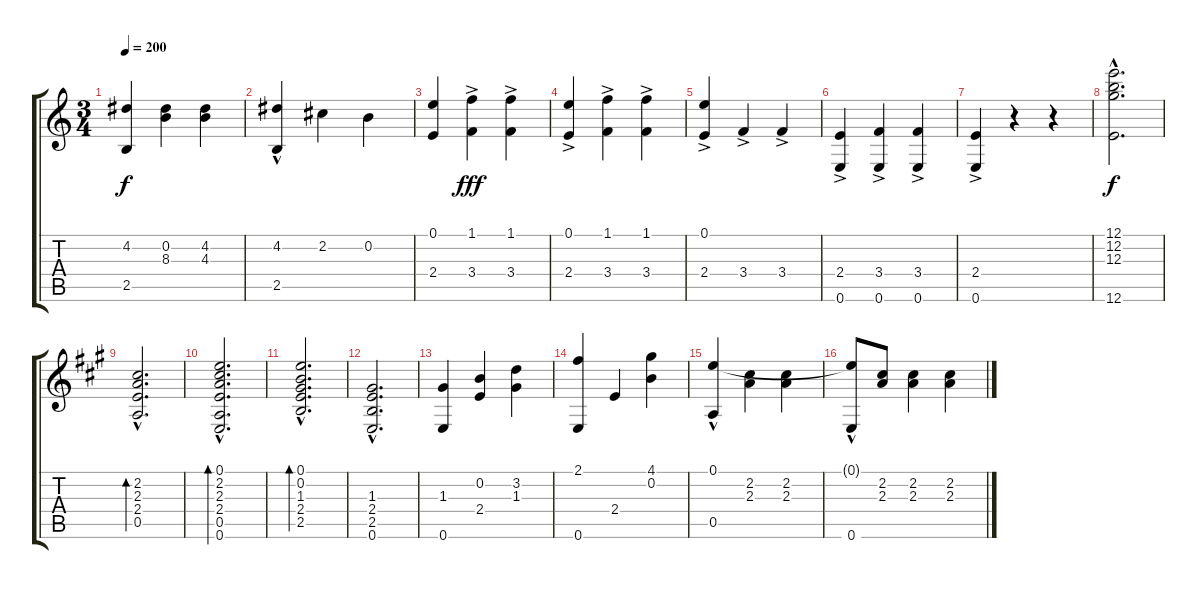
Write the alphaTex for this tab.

\track "" {instrument acousticguitarnylon}
\staff {score tabs}
\tuning (E4 B3 G3 D3 A2 E2) {hide}
\ts (3 4)
\tempo 200
\clef g2
\ks c
(4.2 2.5).4{lyrics (0 "") lyrics (1 "") lyrics (2 "") lyrics (3 "") lyrics (4 "") dy f} (0.2 8.3).4{lyrics (0 "") lyrics (1 "") lyrics (2 "") lyrics (3 "") lyrics (4 "")} (4.2 4.3).4{lyrics (0 "") lyrics (1 "") lyrics (2 "") lyrics (3 "") lyrics (4 "")} |
(4.2 2.5{hac}).4{lyrics (0 "") lyrics (1 "") lyrics (2 "") lyrics (3 "") lyrics (4 "")} 2.2.4{lyrics (0 "") lyrics (1 "") lyrics (2 "") lyrics (3 "") lyrics (4 "")} 0.2.4{lyrics (0 "") lyrics (1 "") lyrics (2 "") lyrics (3 "") lyrics (4 "")} |
(0.1 2.4).4{lyrics (0 "") lyrics (1 "") lyrics (2 "") lyrics (3 "") lyrics (4 "")} (1.1{ac} 3.4{ac}).4{lyrics (0 "") lyrics (1 "") lyrics (2 "") lyrics (3 "") lyrics (4 "") dy fff} (1.1{ac} 3.4{ac}).4{lyrics (0 "") lyrics (1 "") lyrics (2 "") lyrics (3 "") lyrics (4 "")} |
(0.1{ac} 2.4{ac}).4{lyrics (0 "") lyrics (1 "") lyrics (2 "") lyrics (3 "") lyrics (4 "")} (1.1{ac} 3.4{ac}).4{lyrics (0 "") lyrics (1 "") lyrics (2 "") lyrics (3 "") lyrics (4 "")} (1.1{ac} 3.4{ac}).4{lyrics (0 "") lyrics (1 "") lyrics (2 "") lyrics (3 "") lyrics (4 "")} |
(0.1{ac} 2.4{ac}).4{lyrics (0 "") lyrics (1 "") lyrics (2 "") lyrics (3 "") lyrics (4 "")} 3.4{ac}.4{lyrics (0 "") lyrics (1 "") lyrics (2 "") lyrics (3 "") lyrics (4 "")} 3.4{ac}.4{lyrics (0 "") lyrics (1 "") lyrics (2 "") lyrics (3 "") lyrics (4 "")} |
(2.4{ac} 0.6{ac}).4{lyrics (0 "") lyrics (1 "") lyrics (2 "") lyrics (3 "") lyrics (4 "")} (3.4{ac} 0.6{ac}).4{lyrics (0 "") lyrics (1 "") lyrics (2 "") lyrics (3 "") lyrics (4 "")} (3.4{ac} 0.6{ac}).4{lyrics (0 "") lyrics (1 "") lyrics (2 "") lyrics (3 "") lyrics (4 "")} |
(2.4{ac} 0.6{ac}).4{lyrics (0 "") lyrics (1 "") lyrics (2 "") lyrics (3 "") lyrics (4 "")} r.4 r.4 |
(12.1{hac} 12.2{hac} 12.3{hac} 12.6{hac}).2{d lyrics (0 "") lyrics (1 "") lyrics (2 "") lyrics (3 "") lyrics (4 "") dy f} |
\ks a
(2.2{hac} 2.3{hac} 2.4{hac} 0.5{hac}).2{d bd 480 lyrics (0 "") lyrics (1 "") lyrics (2 "") lyrics (3 "") lyrics (4 "")} |
(0.1{hac} 2.2{hac} 2.3{hac} 2.4{hac} 0.5{hac} 0.6{hac}).2{d bd 480 lyrics (0 "") lyrics (1 "") lyrics (2 "") lyrics (3 "") lyrics (4 "")} |
(0.1{hac} 0.2{hac} 1.3{hac} 2.4{hac} 2.5{hac}).2{d bd 480 lyrics (0 "") lyrics (1 "") lyrics (2 "") lyrics (3 "") lyrics (4 "")} |
(1.3{hac} 2.4{hac} 2.5{hac} 0.6{hac}).2{d lyrics (0 "") lyrics (1 "") lyrics (2 "") lyrics (3 "") lyrics (4 "")} |
(1.3 0.6).4{lyrics (0 "") lyrics (1 "") lyrics (2 "") lyrics (3 "") lyrics (4 "")} (0.2 2.4).4{lyrics (0 "") lyrics (1 "") lyrics (2 "") lyrics (3 "") lyrics (4 "")} (3.2 1.3).4{lyrics (0 "") lyrics (1 "") lyrics (2 "") lyrics (3 "") lyrics (4 "")} |
(2.1 0.6).4{lyrics (0 "") lyrics (1 "") lyrics (2 "") lyrics (3 "") lyrics (4 "")} 2.4.4{lyrics (0 "") lyrics (1 "") lyrics (2 "") lyrics (3 "") lyrics (4 "")} (4.1 0.2).4{lyrics (0 "") lyrics (1 "") lyrics (2 "") lyrics (3 "") lyrics (4 "")} |
(0.1{hac} 0.5).4{lyrics (0 "") lyrics (1 "") lyrics (2 "") lyrics (3 "") lyrics (4 "")} (2.2 2.3).4{lyrics (0 "") lyrics (1 "") lyrics (2 "") lyrics (3 "") lyrics (4 "")} (2.2 2.3).4{lyrics (0 "") lyrics (1 "") lyrics (2 "") lyrics (3 "") lyrics (4 "")} |
(0.1{hac t} 0.6).8{lyrics (0 "") lyrics (1 "") lyrics (2 "") lyrics (3 "") lyrics (4 "")} (2.2 2.3).8{lyrics (0 "") lyrics (1 "") lyrics (2 "") lyrics (3 "") lyrics (4 "")} (2.2 2.3).4{lyrics (0 "") lyrics (1 "") lyrics (2 "") lyrics (3 "") lyrics (4 "")} (2.2 2.3).4{lyrics (0 "") lyrics (1 "") lyrics (2 "") lyrics (3 "") lyrics (4 "")}
